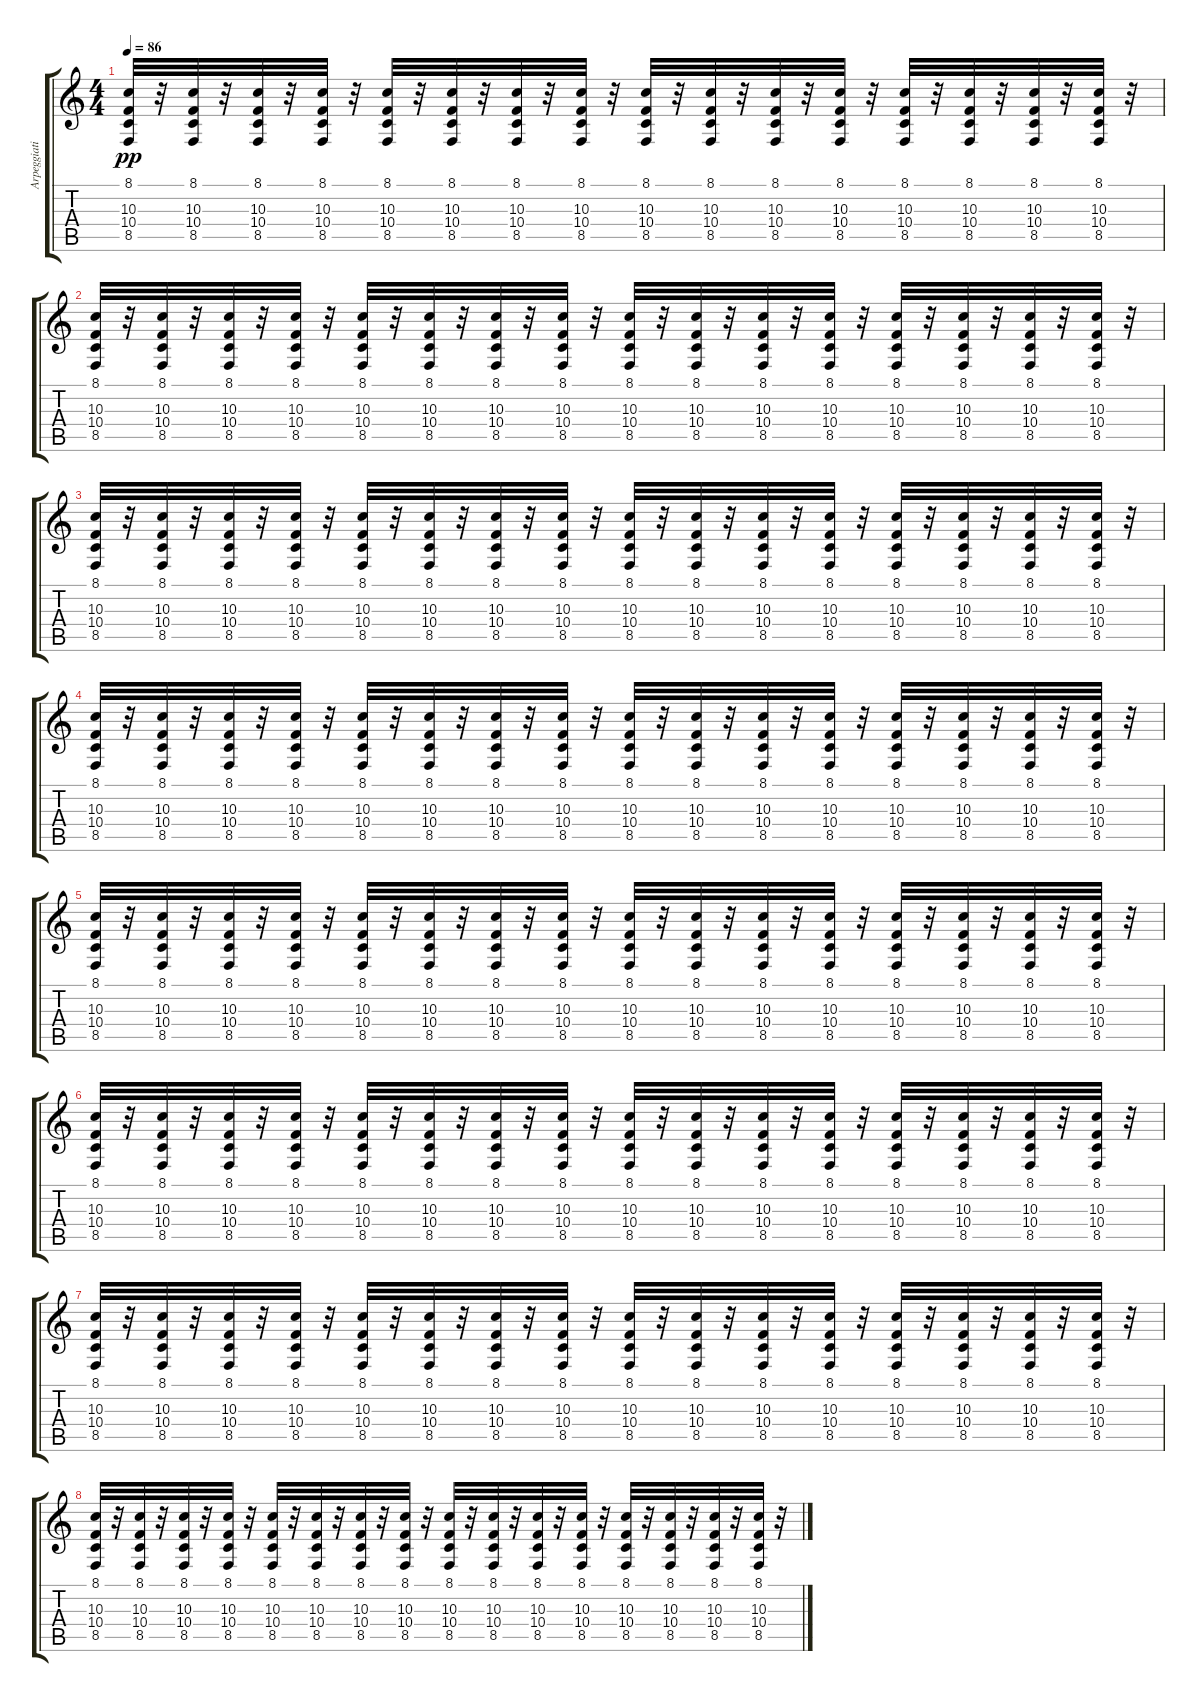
\track ("Arpeggiation" "Arpeggiati") {instrument accordion}
\staff {score tabs}
\tuning (E4 B3 G3 D3 A2 E2) {hide}
\ts (4 4)
\tempo 86
\clef g2
\ks c
(8.1 10.3 10.4 8.5).32{dy pp} r.32 (8.1 10.3 10.4 8.5).32 r.32 (8.1 10.3 10.4 8.5).32 r.32 (8.1 10.3 10.4 8.5).32 r.32 (8.1 10.3 10.4 8.5).32 r.32 (8.1 10.3 10.4 8.5).32 r.32 (8.1 10.3 10.4 8.5).32 r.32 (8.1 10.3 10.4 8.5).32 r.32 (8.1 10.3 10.4 8.5).32 r.32 (8.1 10.3 10.4 8.5).32 r.32 (8.1 10.3 10.4 8.5).32 r.32 (8.1 10.3 10.4 8.5).32 r.32 (8.1 10.3 10.4 8.5).32 r.32 (8.1 10.3 10.4 8.5).32 r.32 (8.1 10.3 10.4 8.5).32 r.32 (8.1 10.3 10.4 8.5).32 r.32 |
(8.1 10.3 10.4 8.5).32 r.32 (8.1 10.3 10.4 8.5).32 r.32 (8.1 10.3 10.4 8.5).32 r.32 (8.1 10.3 10.4 8.5).32 r.32 (8.1 10.3 10.4 8.5).32 r.32 (8.1 10.3 10.4 8.5).32 r.32 (8.1 10.3 10.4 8.5).32 r.32 (8.1 10.3 10.4 8.5).32 r.32 (8.1 10.3 10.4 8.5).32 r.32 (8.1 10.3 10.4 8.5).32 r.32 (8.1 10.3 10.4 8.5).32 r.32 (8.1 10.3 10.4 8.5).32 r.32 (8.1 10.3 10.4 8.5).32 r.32 (8.1 10.3 10.4 8.5).32 r.32 (8.1 10.3 10.4 8.5).32 r.32 (8.1 10.3 10.4 8.5).32 r.32 |
(8.1 10.3 10.4 8.5).32 r.32 (8.1 10.3 10.4 8.5).32 r.32 (8.1 10.3 10.4 8.5).32 r.32 (8.1 10.3 10.4 8.5).32 r.32 (8.1 10.3 10.4 8.5).32 r.32 (8.1 10.3 10.4 8.5).32 r.32 (8.1 10.3 10.4 8.5).32 r.32 (8.1 10.3 10.4 8.5).32 r.32 (8.1 10.3 10.4 8.5).32 r.32 (8.1 10.3 10.4 8.5).32 r.32 (8.1 10.3 10.4 8.5).32 r.32 (8.1 10.3 10.4 8.5).32 r.32 (8.1 10.3 10.4 8.5).32 r.32 (8.1 10.3 10.4 8.5).32 r.32 (8.1 10.3 10.4 8.5).32 r.32 (8.1 10.3 10.4 8.5).32 r.32 |
(8.1 10.3 10.4 8.5).32 r.32 (8.1 10.3 10.4 8.5).32 r.32 (8.1 10.3 10.4 8.5).32 r.32 (8.1 10.3 10.4 8.5).32 r.32 (8.1 10.3 10.4 8.5).32 r.32 (8.1 10.3 10.4 8.5).32 r.32 (8.1 10.3 10.4 8.5).32 r.32 (8.1 10.3 10.4 8.5).32 r.32 (8.1 10.3 10.4 8.5).32 r.32 (8.1 10.3 10.4 8.5).32 r.32 (8.1 10.3 10.4 8.5).32 r.32 (8.1 10.3 10.4 8.5).32 r.32 (8.1 10.3 10.4 8.5).32 r.32 (8.1 10.3 10.4 8.5).32 r.32 (8.1 10.3 10.4 8.5).32 r.32 (8.1 10.3 10.4 8.5).32 r.32 |
(8.1 10.3 10.4 8.5).32 r.32 (8.1 10.3 10.4 8.5).32 r.32 (8.1 10.3 10.4 8.5).32 r.32 (8.1 10.3 10.4 8.5).32 r.32 (8.1 10.3 10.4 8.5).32 r.32 (8.1 10.3 10.4 8.5).32 r.32 (8.1 10.3 10.4 8.5).32 r.32 (8.1 10.3 10.4 8.5).32 r.32 (8.1 10.3 10.4 8.5).32 r.32 (8.1 10.3 10.4 8.5).32 r.32 (8.1 10.3 10.4 8.5).32 r.32 (8.1 10.3 10.4 8.5).32 r.32 (8.1 10.3 10.4 8.5).32 r.32 (8.1 10.3 10.4 8.5).32 r.32 (8.1 10.3 10.4 8.5).32 r.32 (8.1 10.3 10.4 8.5).32 r.32 |
(8.1 10.3 10.4 8.5).32 r.32 (8.1 10.3 10.4 8.5).32 r.32 (8.1 10.3 10.4 8.5).32 r.32 (8.1 10.3 10.4 8.5).32 r.32 (8.1 10.3 10.4 8.5).32 r.32 (8.1 10.3 10.4 8.5).32 r.32 (8.1 10.3 10.4 8.5).32 r.32 (8.1 10.3 10.4 8.5).32 r.32 (8.1 10.3 10.4 8.5).32 r.32 (8.1 10.3 10.4 8.5).32 r.32 (8.1 10.3 10.4 8.5).32 r.32 (8.1 10.3 10.4 8.5).32 r.32 (8.1 10.3 10.4 8.5).32 r.32 (8.1 10.3 10.4 8.5).32 r.32 (8.1 10.3 10.4 8.5).32 r.32 (8.1 10.3 10.4 8.5).32 r.32 |
(8.1 10.3 10.4 8.5).32 r.32 (8.1 10.3 10.4 8.5).32 r.32 (8.1 10.3 10.4 8.5).32 r.32 (8.1 10.3 10.4 8.5).32 r.32 (8.1 10.3 10.4 8.5).32 r.32 (8.1 10.3 10.4 8.5).32 r.32 (8.1 10.3 10.4 8.5).32 r.32 (8.1 10.3 10.4 8.5).32 r.32 (8.1 10.3 10.4 8.5).32 r.32 (8.1 10.3 10.4 8.5).32 r.32 (8.1 10.3 10.4 8.5).32 r.32 (8.1 10.3 10.4 8.5).32 r.32 (8.1 10.3 10.4 8.5).32 r.32 (8.1 10.3 10.4 8.5).32 r.32 (8.1 10.3 10.4 8.5).32 r.32 (8.1 10.3 10.4 8.5).32 r.32 |
(8.1 10.3 10.4 8.5).32 r.32 (8.1 10.3 10.4 8.5).32 r.32 (8.1 10.3 10.4 8.5).32 r.32 (8.1 10.3 10.4 8.5).32 r.32 (8.1 10.3 10.4 8.5).32 r.32 (8.1 10.3 10.4 8.5).32 r.32 (8.1 10.3 10.4 8.5).32 r.32 (8.1 10.3 10.4 8.5).32 r.32 (8.1 10.3 10.4 8.5).32 r.32 (8.1 10.3 10.4 8.5).32 r.32 (8.1 10.3 10.4 8.5).32 r.32 (8.1 10.3 10.4 8.5).32 r.32 (8.1 10.3 10.4 8.5).32 r.32 (8.1 10.3 10.4 8.5).32 r.32 (8.1 10.3 10.4 8.5).32 r.32 (8.1 10.3 10.4 8.5).32 r.32
